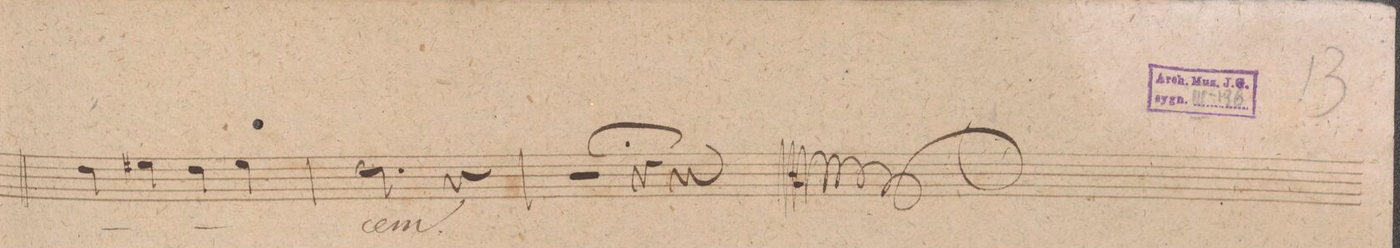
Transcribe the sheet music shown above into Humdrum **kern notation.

**kern	**text	**dynam
*I"Alto	*	*
*clefC3	*	*
*k[]	*	*
*met(c|)	*	*
*M2/2	*	*
4e\	.	.
4f#X\	.	.
4e\	.	.
4f#\	.	.
=50	=50	=50
2.e\	-cem.	.
4r	.	.
=51	=51	=51
2r	.	.
4r;	.	.
4r	.	.
==	==	==
*-	*-	*-
